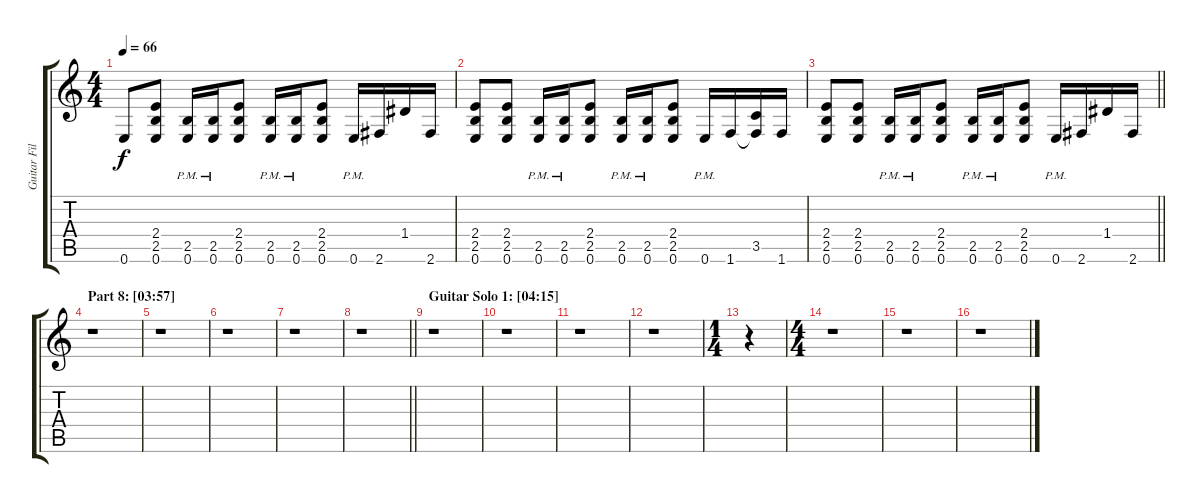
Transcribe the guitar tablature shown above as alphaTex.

\track ("Guitar Fills (Distortion)" "Guitar Fil") {instrument distortionguitar}
\staff {score tabs}
\tuning (E4 B3 G3 D3 A2 E2) {hide}
\ts (4 4)
\tempo 66
\clef g2
\ks c
0.6.8{dy f} (2.4 2.5 0.6).8 (2.5{pm} 0.6{pm}).16 (2.5{pm} 0.6{pm}).16 (2.4 2.5 0.6).8 (2.5{pm} 0.6{pm}).16 (2.5{pm} 0.6{pm}).16 (2.4 2.5 0.6).8 0.6{pm}.16 2.6.16 1.4.16 2.6.16 |
(2.4 2.5 0.6).8 (2.4 2.5 0.6).8 (2.5{pm} 0.6{pm}).16 (2.5{pm} 0.6{pm}).16 (2.4 2.5 0.6).8 (2.5{pm} 0.6{pm}).16 (2.5{pm} 0.6{pm}).16 (2.4 2.5 0.6).8 0.6{pm}.16 1.6.16 (3.5 1.6{t}).16 1.6.16 |
\barLineRight lightlight
(2.4 2.5 0.6).8 (2.4 2.5 0.6).8 (2.5{pm} 0.6{pm}).16 (2.5{pm} 0.6{pm}).16 (2.4 2.5 0.6).8 (2.5{pm} 0.6{pm}).16 (2.5{pm} 0.6{pm}).16 (2.4 2.5 0.6).8 0.6{pm}.16 2.6.16 1.4.16 2.6.16 |
\section ("" "Part 8: [03:57]")
r.1 |
r.1 |
r.1 |
r.1 |
\barLineRight lightlight
r.1 |
\section ("" "Guitar Solo 1: [04:15]")
r.1 |
r.1 |
r.1 |
r.1 |
\ts (1 4)
r.4 |
\ts (4 4)
r.1 |
r.1 |
r.1
